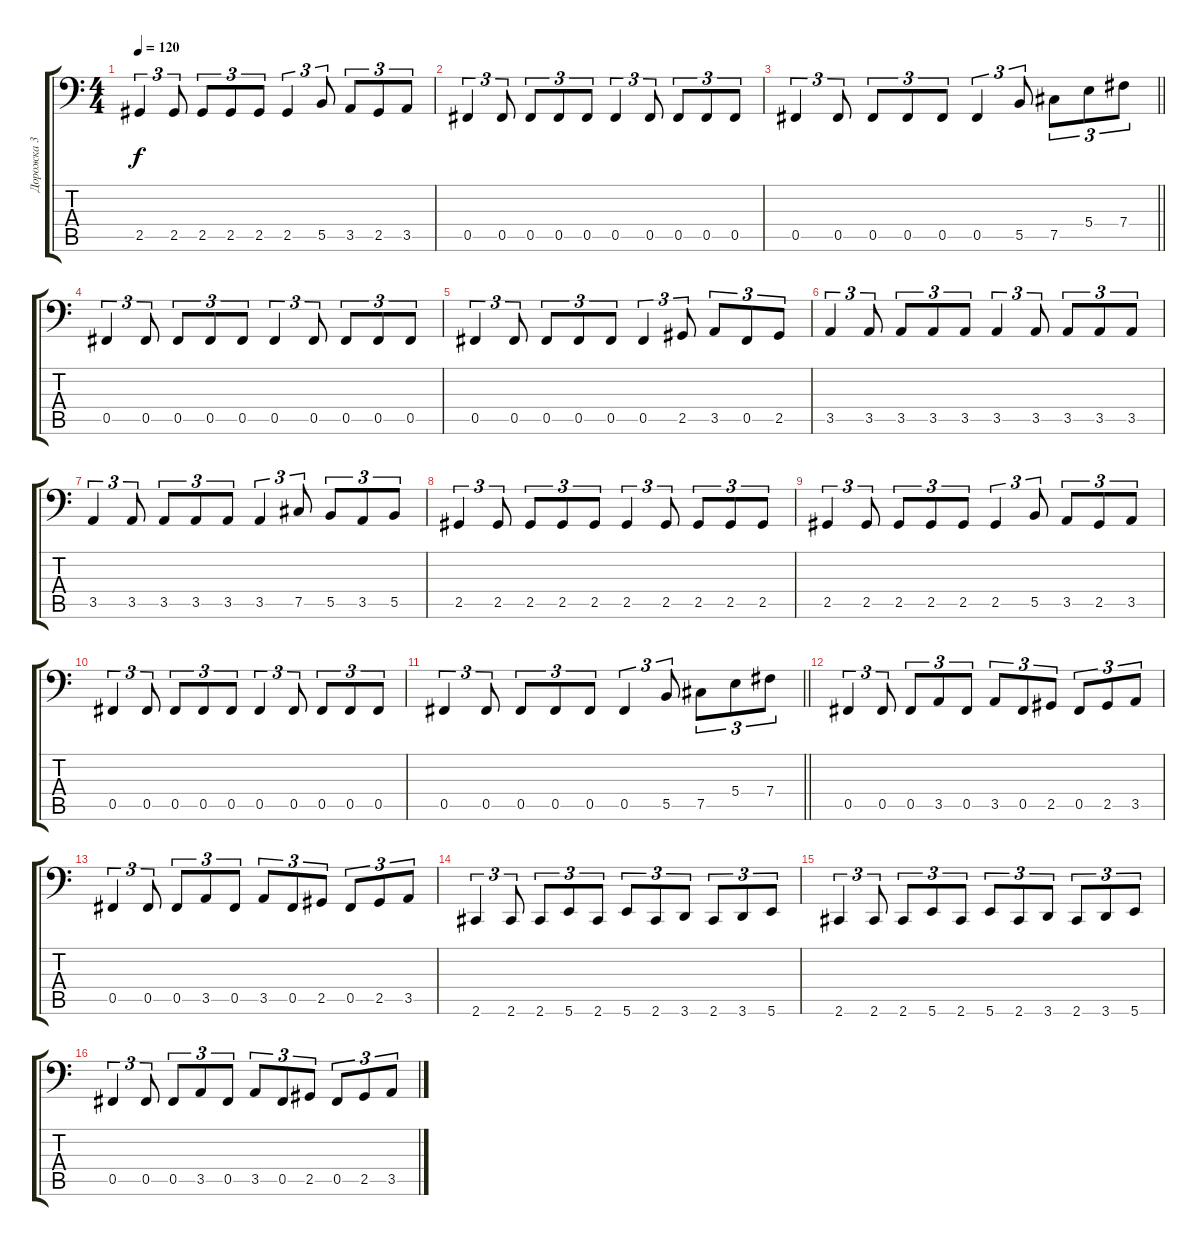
\track ("Дорожка 3" "Дорожка 3") {instrument electricbassfinger}
\staff {score tabs}
\tuning (Db3 Ab2 E2 B1 Gb1 B0) {hide}
\ts (4 4)
\tempo 120
\clef f4
\ks c
2.5.4{tu (3 2) dy f} 2.5.8{tu (3 2)} 2.5.8{tu (3 2)} 2.5.8{tu (3 2)} 2.5.8{tu (3 2)} 2.5.4{tu (3 2)} 5.5.8{tu (3 2)} 3.5.8{tu (3 2)} 2.5.8{tu (3 2)} 3.5.8{tu (3 2)} |
0.5.4{tu (3 2)} 0.5.8{tu (3 2)} 0.5.8{tu (3 2)} 0.5.8{tu (3 2)} 0.5.8{tu (3 2)} 0.5.4{tu (3 2)} 0.5.8{tu (3 2)} 0.5.8{tu (3 2)} 0.5.8{tu (3 2)} 0.5.8{tu (3 2)} |
\barLineRight lightlight
0.5.4{tu (3 2)} 0.5.8{tu (3 2)} 0.5.8{tu (3 2)} 0.5.8{tu (3 2)} 0.5.8{tu (3 2)} 0.5.4{tu (3 2)} 5.5.8{tu (3 2)} 7.5.8{tu (3 2)} 5.4.8{tu (3 2)} 7.4.8{tu (3 2)} |
\section ("" " ")
0.5.4{tu (3 2)} 0.5.8{tu (3 2)} 0.5.8{tu (3 2)} 0.5.8{tu (3 2)} 0.5.8{tu (3 2)} 0.5.4{tu (3 2)} 0.5.8{tu (3 2)} 0.5.8{tu (3 2)} 0.5.8{tu (3 2)} 0.5.8{tu (3 2)} |
0.5.4{tu (3 2)} 0.5.8{tu (3 2)} 0.5.8{tu (3 2)} 0.5.8{tu (3 2)} 0.5.8{tu (3 2)} 0.5.4{tu (3 2)} 2.5.8{tu (3 2)} 3.5.8{tu (3 2)} 0.5.8{tu (3 2)} 2.5.8{tu (3 2)} |
3.5.4{tu (3 2)} 3.5.8{tu (3 2)} 3.5.8{tu (3 2)} 3.5.8{tu (3 2)} 3.5.8{tu (3 2)} 3.5.4{tu (3 2)} 3.5.8{tu (3 2)} 3.5.8{tu (3 2)} 3.5.8{tu (3 2)} 3.5.8{tu (3 2)} |
3.5.4{tu (3 2)} 3.5.8{tu (3 2)} 3.5.8{tu (3 2)} 3.5.8{tu (3 2)} 3.5.8{tu (3 2)} 3.5.4{tu (3 2)} 7.5.8{tu (3 2)} 5.5.8{tu (3 2)} 3.5.8{tu (3 2)} 5.5.8{tu (3 2)} |
2.5.4{tu (3 2)} 2.5.8{tu (3 2)} 2.5.8{tu (3 2)} 2.5.8{tu (3 2)} 2.5.8{tu (3 2)} 2.5.4{tu (3 2)} 2.5.8{tu (3 2)} 2.5.8{tu (3 2)} 2.5.8{tu (3 2)} 2.5.8{tu (3 2)} |
2.5.4{tu (3 2)} 2.5.8{tu (3 2)} 2.5.8{tu (3 2)} 2.5.8{tu (3 2)} 2.5.8{tu (3 2)} 2.5.4{tu (3 2)} 5.5.8{tu (3 2)} 3.5.8{tu (3 2)} 2.5.8{tu (3 2)} 3.5.8{tu (3 2)} |
0.5.4{tu (3 2)} 0.5.8{tu (3 2)} 0.5.8{tu (3 2)} 0.5.8{tu (3 2)} 0.5.8{tu (3 2)} 0.5.4{tu (3 2)} 0.5.8{tu (3 2)} 0.5.8{tu (3 2)} 0.5.8{tu (3 2)} 0.5.8{tu (3 2)} |
\barLineRight lightlight
0.5.4{tu (3 2)} 0.5.8{tu (3 2)} 0.5.8{tu (3 2)} 0.5.8{tu (3 2)} 0.5.8{tu (3 2)} 0.5.4{tu (3 2)} 5.5.8{tu (3 2)} 7.5.8{tu (3 2)} 5.4.8{tu (3 2)} 7.4.8{tu (3 2)} |
\section ("" " ")
0.5.4{tu (3 2)} 0.5.8{tu (3 2)} 0.5.8{tu (3 2)} 3.5.8{tu (3 2)} 0.5.8{tu (3 2)} 3.5.8{tu (3 2)} 0.5.8{tu (3 2)} 2.5.8{tu (3 2)} 0.5.8{tu (3 2)} 2.5.8{tu (3 2)} 3.5.8{tu (3 2)} |
0.5.4{tu (3 2)} 0.5.8{tu (3 2)} 0.5.8{tu (3 2)} 3.5.8{tu (3 2)} 0.5.8{tu (3 2)} 3.5.8{tu (3 2)} 0.5.8{tu (3 2)} 2.5.8{tu (3 2)} 0.5.8{tu (3 2)} 2.5.8{tu (3 2)} 3.5.8{tu (3 2)} |
2.6.4{tu (3 2)} 2.6.8{tu (3 2)} 2.6.8{tu (3 2)} 5.6.8{tu (3 2)} 2.6.8{tu (3 2)} 5.6.8{tu (3 2)} 2.6.8{tu (3 2)} 3.6.8{tu (3 2)} 2.6.8{tu (3 2)} 3.6.8{tu (3 2)} 5.6.8{tu (3 2)} |
2.6.4{tu (3 2)} 2.6.8{tu (3 2)} 2.6.8{tu (3 2)} 5.6.8{tu (3 2)} 2.6.8{tu (3 2)} 5.6.8{tu (3 2)} 2.6.8{tu (3 2)} 3.6.8{tu (3 2)} 2.6.8{tu (3 2)} 3.6.8{tu (3 2)} 5.6.8{tu (3 2)} |
0.5.4{tu (3 2)} 0.5.8{tu (3 2)} 0.5.8{tu (3 2)} 3.5.8{tu (3 2)} 0.5.8{tu (3 2)} 3.5.8{tu (3 2)} 0.5.8{tu (3 2)} 2.5.8{tu (3 2)} 0.5.8{tu (3 2)} 2.5.8{tu (3 2)} 3.5.8{tu (3 2)}
